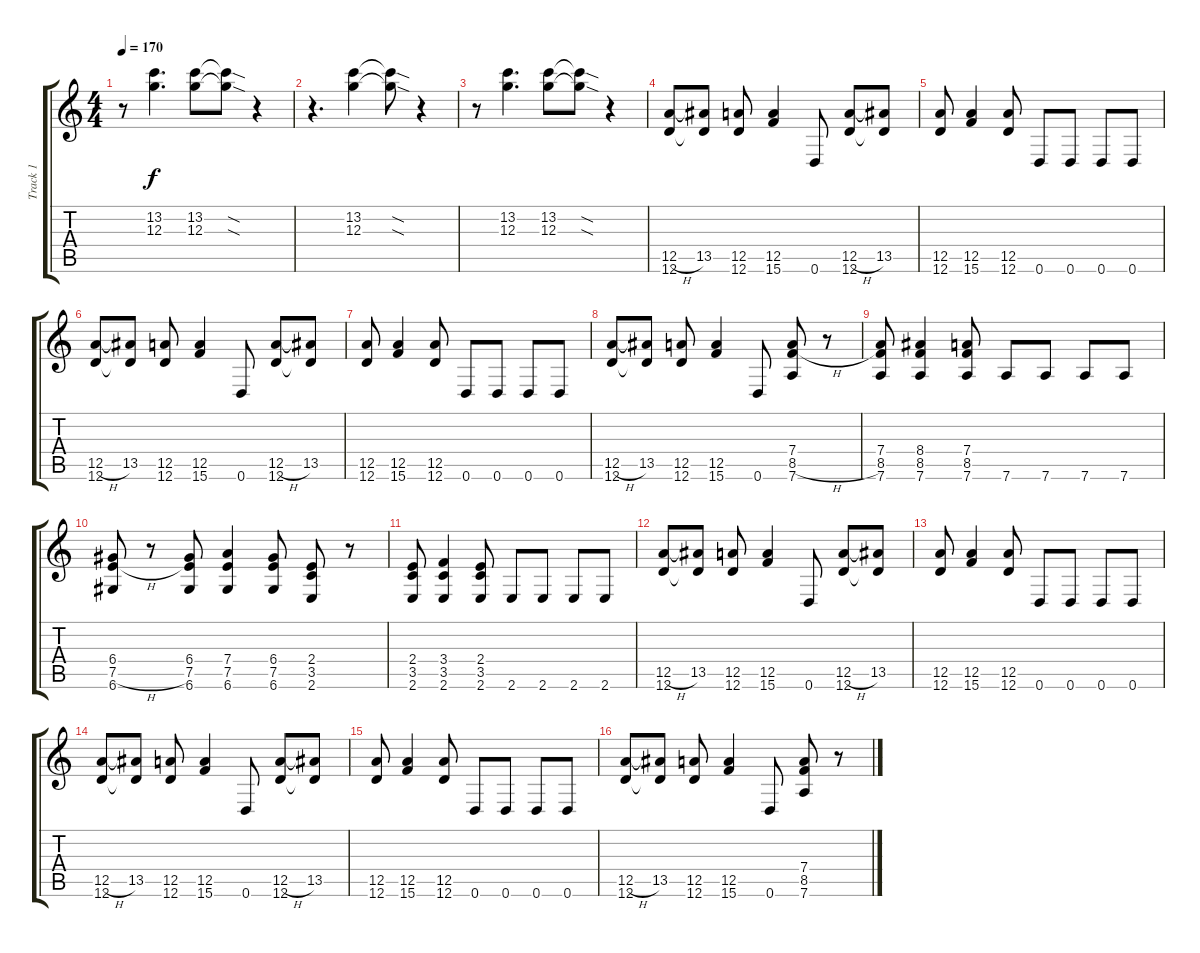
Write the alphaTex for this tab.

\track ("Track 1" "Track 1") {instrument electricguitarclean}
\staff {score tabs}
\tuning (E4 B3 G3 D3 A2 D2) {hide}
\ts (4 4)
\tempo 170
\clef g2
\ks c
r.8{dy f} (13.2 12.3).4{d} (13.2 12.3).8 (13.2{sod t} 12.3{sod t}).8 r.4 |
r.4{d} (13.2 12.3).4 (13.2{sod t} 12.3{sod t}).8 r.4 |
r.8 (13.2 12.3).4{d} (13.2 12.3).8 (13.2{sod t} 12.3{sod t}).8 r.4 |
(12.5{h} 12.6).8 (13.5 12.6{t}).8 (12.5 12.6).8 (12.5 15.6).4 0.6.8 (12.5{h} 12.6).8 (13.5 12.6{t}).8 |
(12.5 12.6).8 (12.5 15.6).4 (12.5 12.6).8 0.6.8 0.6.8 0.6.8 0.6.8 |
(12.5{h} 12.6).8 (13.5 12.6{t}).8 (12.5 12.6).8 (12.5 15.6).4 0.6.8 (12.5{h} 12.6).8 (13.5 12.6{t}).8 |
(12.5 12.6).8 (12.5 15.6).4 (12.5 12.6).8 0.6.8 0.6.8 0.6.8 0.6.8 |
(12.5{h} 12.6).8 (13.5 12.6{t}).8 (12.5 12.6).8 (12.5 15.6).4 0.6.8 (7.4 8.5{h} 7.6).8 r.8 |
(7.4 8.5 7.6).8 (8.4 8.5 7.6).4 (7.4 8.5 7.6).8 7.6.8 7.6.8 7.6.8 7.6.8 |
(6.4 7.5{h} 6.6).8 r.8 (6.4 7.5 6.6).8 (7.4 7.5 6.6).4 (6.4 7.5 6.6).8 (2.4 3.5 2.6).8 r.8 |
(2.4 3.5 2.6).8 (3.4 3.5 2.6).4 (2.4 3.5 2.6).8 2.6.8 2.6.8 2.6.8 2.6.8 |
(12.5{h} 12.6).8 (13.5 12.6{t}).8 (12.5 12.6).8 (12.5 15.6).4 0.6.8 (12.5{h} 12.6).8 (13.5 12.6{t}).8 |
(12.5 12.6).8 (12.5 15.6).4 (12.5 12.6).8 0.6.8 0.6.8 0.6.8 0.6.8 |
(12.5{h} 12.6).8 (13.5 12.6{t}).8 (12.5 12.6).8 (12.5 15.6).4 0.6.8 (12.5{h} 12.6).8 (13.5 12.6{t}).8 |
(12.5 12.6).8 (12.5 15.6).4 (12.5 12.6).8 0.6.8 0.6.8 0.6.8 0.6.8 |
(12.5{h} 12.6).8 (13.5 12.6{t}).8 (12.5 12.6).8 (12.5 15.6).4 0.6.8 (7.4 8.5{h} 7.6).8 r.8
